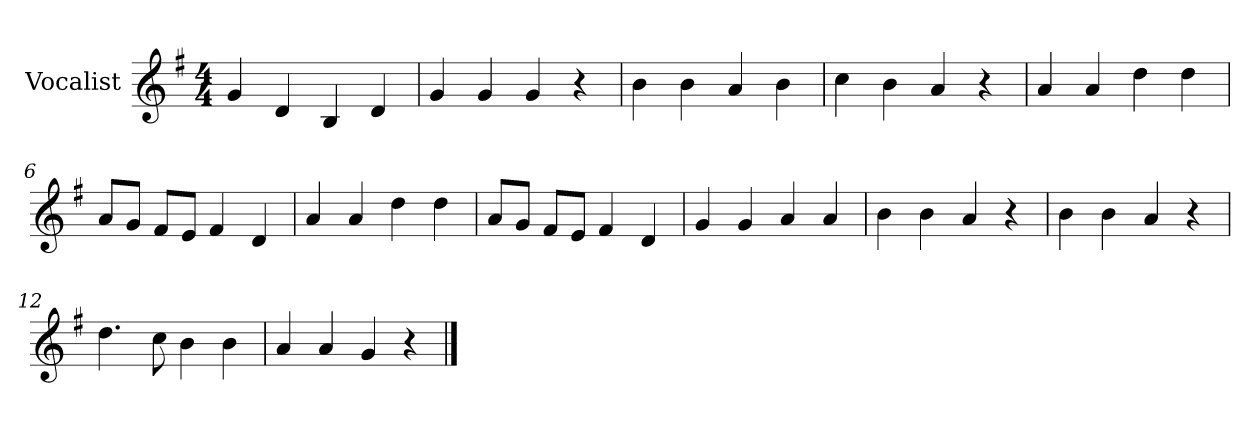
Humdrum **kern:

**kern
*part1
*staff1
*I"Vocalist
*k[f#]
*G:
*M4/4
=1
4g
4d
4B
4d
=2
4g
4g
4g
4r
=3
4b
4b
4a
4b
=4
4cc
4b
4a
4r
=5
4a
4a
4dd
4dd
=6
8aL
8gJ
8f#L
8eJ
4f#
4d
=7
4a
4a
4dd
4dd
=8
8aL
8gJ
8f#L
8eJ
4f#
4d
=9
4g
4g
4a
4a
=10
4b
4b
4a
4r
=11
4b
4b
4a
4r
=12
4.dd
8cc
4b
4b
=13
4a
4a
4g
4r
==
*-
